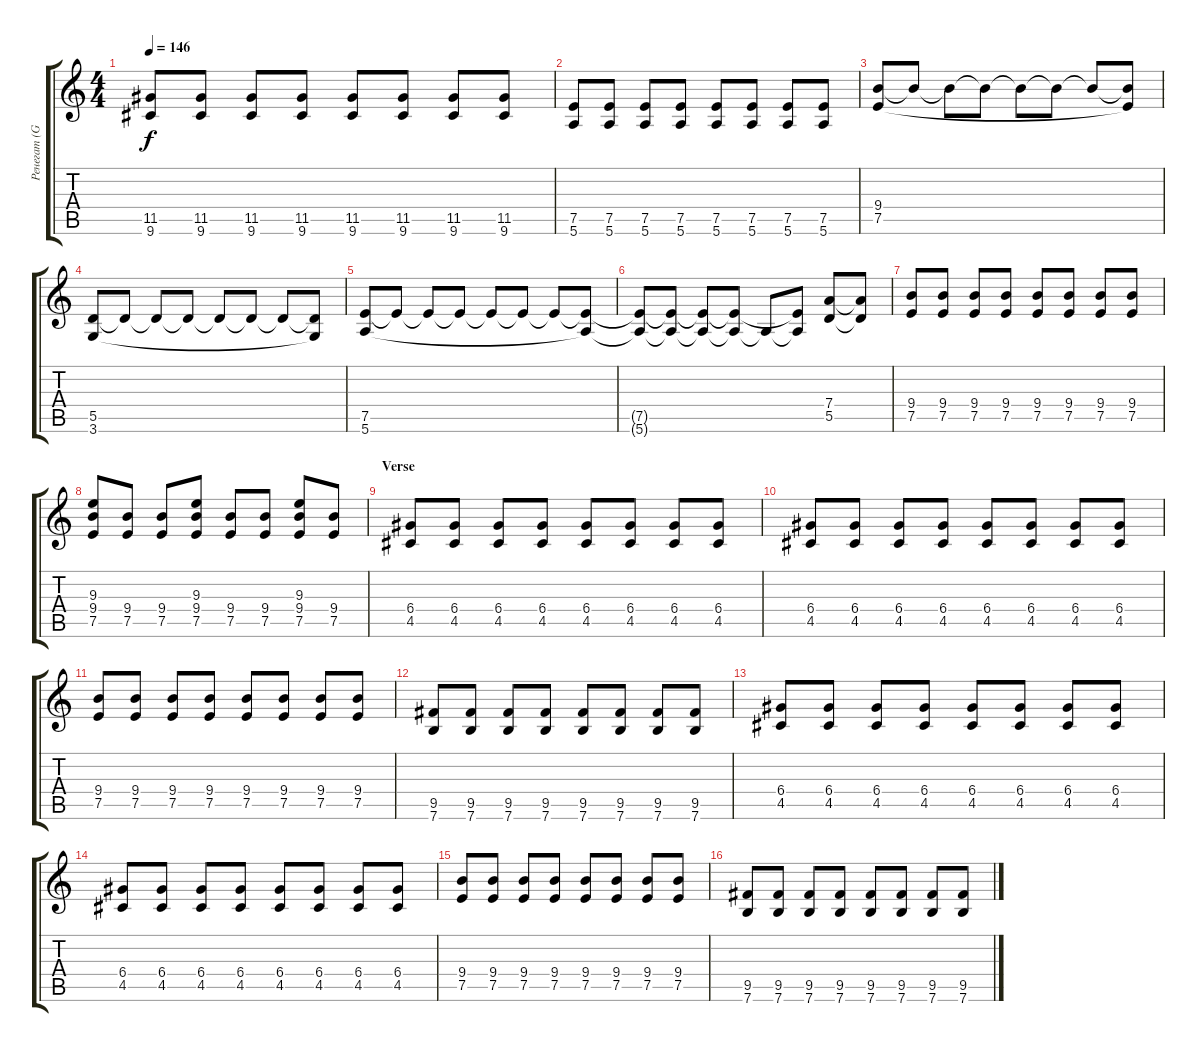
\track ("Ренегат (Guitar 1)" "Ренегат (G") {instrument distortionguitar}
\staff {score tabs}
\tuning (E4 B3 G3 D3 A2 E2) {hide}
\ts (4 4)
\tempo 146
\clef g2
\ks c
(11.5 9.6).8{dy f} (11.5 9.6).8 (11.5 9.6).8 (11.5 9.6).8 (11.5 9.6).8 (11.5 9.6).8 (11.5 9.6).8 (11.5 9.6).8 |
(7.5 5.6).8 (7.5 5.6).8 (7.5 5.6).8 (7.5 5.6).8 (7.5 5.6).8 (7.5 5.6).8 (7.5 5.6).8 (7.5 5.6).8 |
(9.4 7.5).8 9.4{t}.8 9.4{t}.8 9.4{t}.8 9.4{t}.8 9.4{t}.8 9.4{t}.8 (9.4{t} 7.5{t}).8 |
(5.5 3.6).8 5.5{t}.8 5.5{t}.8 5.5{t}.8 5.5{t}.8 5.5{t}.8 5.5{t}.8 (5.5{t} 3.6{t}).8 |
(7.5 5.6).8 7.5{t}.8 7.5{t}.8 7.5{t}.8 7.5{t}.8 7.5{t}.8 7.5{t}.8 (7.5{t} 5.6{t}).8 |
(7.5{t} 5.6{t}).8 (7.5{t} 5.6{t}).8 (7.5{t} 5.6{t}).8 (7.5{t} 5.6{t}).8 5.6{t}.8 (7.5{t} 5.6{t}).8 (7.4 5.5).8 (7.4{t} 5.5{t}).8 |
(9.4 7.5).8 (9.4 7.5).8 (9.4 7.5).8 (9.4 7.5).8 (9.4 7.5).8 (9.4 7.5).8 (9.4 7.5).8 (9.4 7.5).8 |
(9.3 9.4 7.5).8 (9.4 7.5).8 (9.4 7.5).8 (9.3 9.4 7.5).8 (9.4 7.5).8 (9.4 7.5).8 (9.3 9.4 7.5).8 (9.4 7.5).8 |
\section ("" "Verse")
(6.4 4.5).8 (6.4 4.5).8 (6.4 4.5).8 (6.4 4.5).8 (6.4 4.5).8 (6.4 4.5).8 (6.4 4.5).8 (6.4 4.5).8 |
(6.4 4.5).8 (6.4 4.5).8 (6.4 4.5).8 (6.4 4.5).8 (6.4 4.5).8 (6.4 4.5).8 (6.4 4.5).8 (6.4 4.5).8 |
(9.4 7.5).8 (9.4 7.5).8 (9.4 7.5).8 (9.4 7.5).8 (9.4 7.5).8 (9.4 7.5).8 (9.4 7.5).8 (9.4 7.5).8 |
(9.5 7.6).8 (9.5 7.6).8 (9.5 7.6).8 (9.5 7.6).8 (9.5 7.6).8 (9.5 7.6).8 (9.5 7.6).8 (9.5 7.6).8 |
(6.4 4.5).8 (6.4 4.5).8 (6.4 4.5).8 (6.4 4.5).8 (6.4 4.5).8 (6.4 4.5).8 (6.4 4.5).8 (6.4 4.5).8 |
(6.4 4.5).8 (6.4 4.5).8 (6.4 4.5).8 (6.4 4.5).8 (6.4 4.5).8 (6.4 4.5).8 (6.4 4.5).8 (6.4 4.5).8 |
(9.4 7.5).8 (9.4 7.5).8 (9.4 7.5).8 (9.4 7.5).8 (9.4 7.5).8 (9.4 7.5).8 (9.4 7.5).8 (9.4 7.5).8 |
(9.5 7.6).8 (9.5 7.6).8 (9.5 7.6).8 (9.5 7.6).8 (9.5 7.6).8 (9.5 7.6).8 (9.5 7.6).8 (9.5 7.6).8
